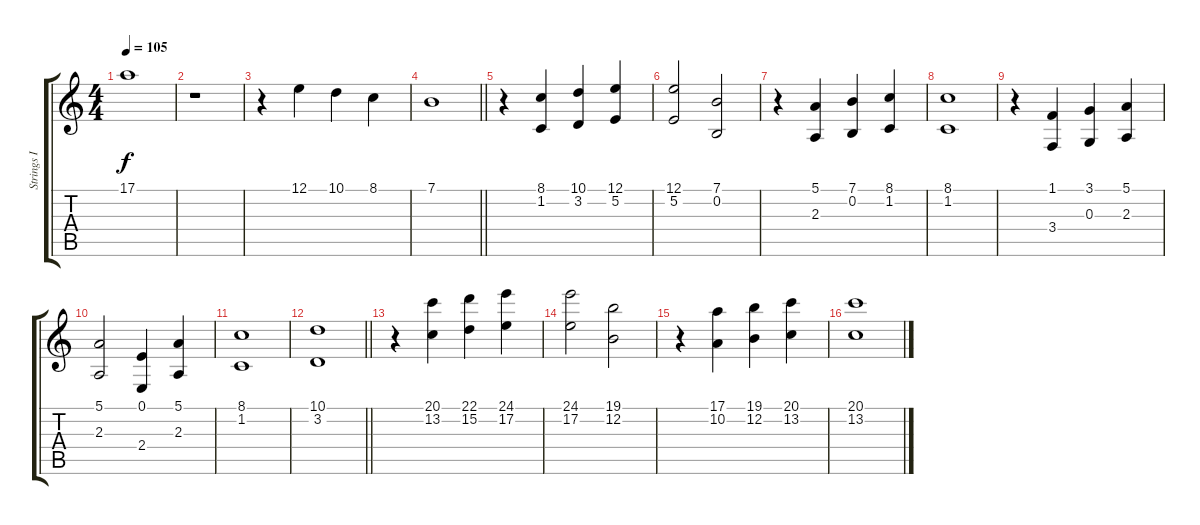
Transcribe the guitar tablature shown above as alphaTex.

\track ("Strings I" "Strings I") {instrument stringensemble1}
\staff {score tabs}
\tuning (E4 B3 G3 D3 A2 E2) {hide}
\ts (4 4)
\section ("" "")
\tempo 105
\clef g2
\ks c
17.1{t}.1{dy f volume 0} |
r.1 |
r.4{volume 13} 12.1.4 10.1.4 8.1.4 |
\barLineRight lightlight
7.1.1 |
\section ("" "")
r.4 (8.1 1.2).4 (10.1 3.2).4 (12.1 5.2).4 |
(12.1 5.2).2 (7.1 0.2).2 |
r.4 (5.1 2.3).4 (7.1 0.2).4 (8.1 1.2).4 |
(8.1 1.2).1 |
r.4 (1.1 3.4).4 (3.1 0.3).4 (5.1 2.3).4 |
(5.1 2.3).2 (0.1 2.4).4 (5.1 2.3).4 |
(8.1 1.2).1 |
\barLineRight lightlight
(10.1 3.2).1 |
\section ("" "")
r.4 (20.1 13.2).4 (22.1 15.2).4 (24.1 17.2).4 |
(24.1 17.2).2 (19.1 12.2).2 |
r.4 (17.1 10.2).4 (19.1 12.2).4 (20.1 13.2).4 |
(20.1 13.2).1
